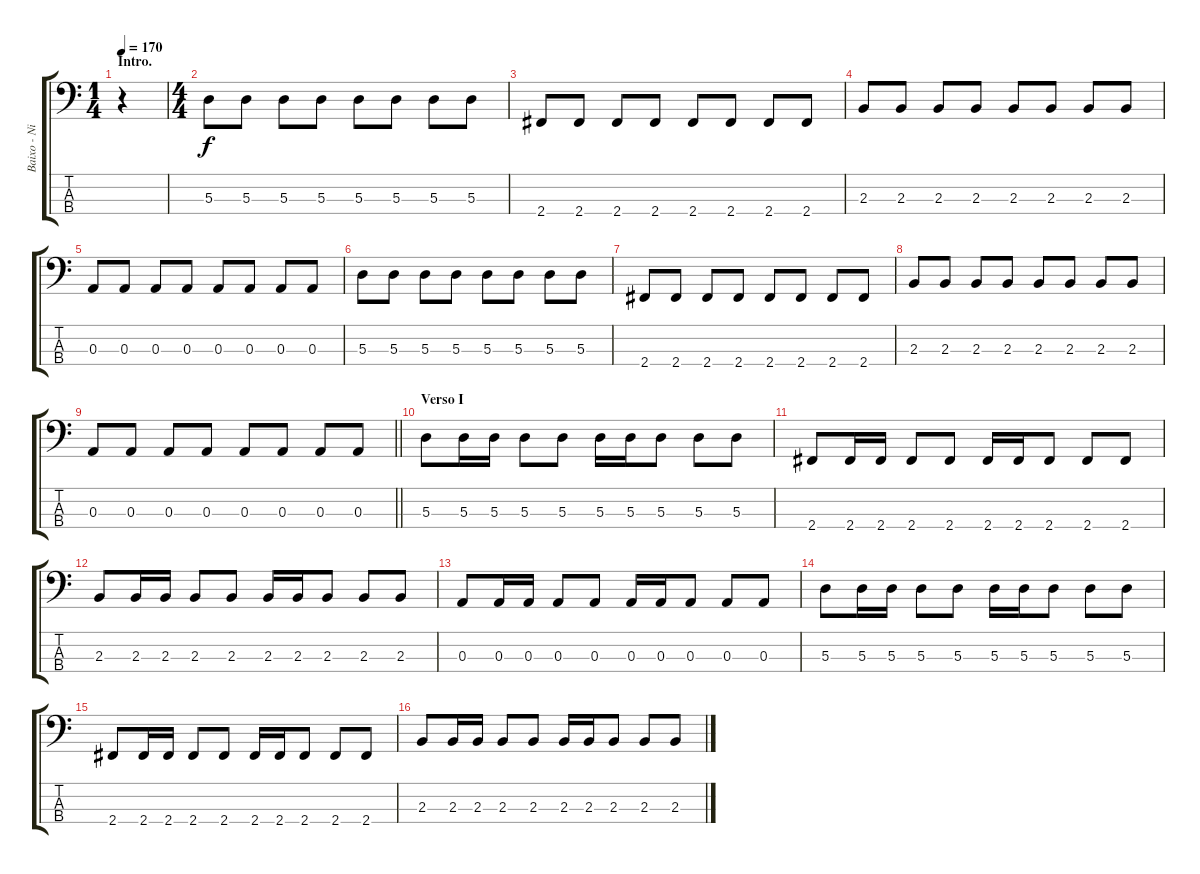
\track ("Baixo - Nikola" "Baixo - Ni") {instrument electricbasspick}
\staff {score tabs}
\tuning (G2 D2 A1 E1) {hide}
\ts (1 4)
\section ("" "Intro.")
\tempo 170
\clef f4
\ks c
r.4{dy f instrument electricbasspick} |
\ts (4 4)
5.3.8 5.3.8 5.3.8 5.3.8 5.3.8 5.3.8 5.3.8 5.3.8 |
2.4.8 2.4.8 2.4.8 2.4.8 2.4.8 2.4.8 2.4.8 2.4.8 |
2.3.8 2.3.8 2.3.8 2.3.8 2.3.8 2.3.8 2.3.8 2.3.8 |
0.3.8 0.3.8 0.3.8 0.3.8 0.3.8 0.3.8 0.3.8 0.3.8 |
5.3.8 5.3.8 5.3.8 5.3.8 5.3.8 5.3.8 5.3.8 5.3.8 |
2.4.8 2.4.8 2.4.8 2.4.8 2.4.8 2.4.8 2.4.8 2.4.8 |
2.3.8 2.3.8 2.3.8 2.3.8 2.3.8 2.3.8 2.3.8 2.3.8 |
\barLineRight lightlight
0.3.8 0.3.8 0.3.8 0.3.8 0.3.8 0.3.8 0.3.8 0.3.8 |
\section ("" "Verso I")
5.3.8 5.3.16 5.3.16 5.3.8 5.3.8 5.3.16 5.3.16 5.3.8 5.3.8 5.3.8 |
2.4.8 2.4.16 2.4.16 2.4.8 2.4.8 2.4.16 2.4.16 2.4.8 2.4.8 2.4.8 |
2.3.8 2.3.16 2.3.16 2.3.8 2.3.8 2.3.16 2.3.16 2.3.8 2.3.8 2.3.8 |
0.3.8 0.3.16 0.3.16 0.3.8 0.3.8 0.3.16 0.3.16 0.3.8 0.3.8 0.3.8 |
5.3.8 5.3.16 5.3.16 5.3.8 5.3.8 5.3.16 5.3.16 5.3.8 5.3.8 5.3.8 |
2.4.8 2.4.16 2.4.16 2.4.8 2.4.8 2.4.16 2.4.16 2.4.8 2.4.8 2.4.8 |
2.3.8 2.3.16 2.3.16 2.3.8 2.3.8 2.3.16 2.3.16 2.3.8 2.3.8 2.3.8
